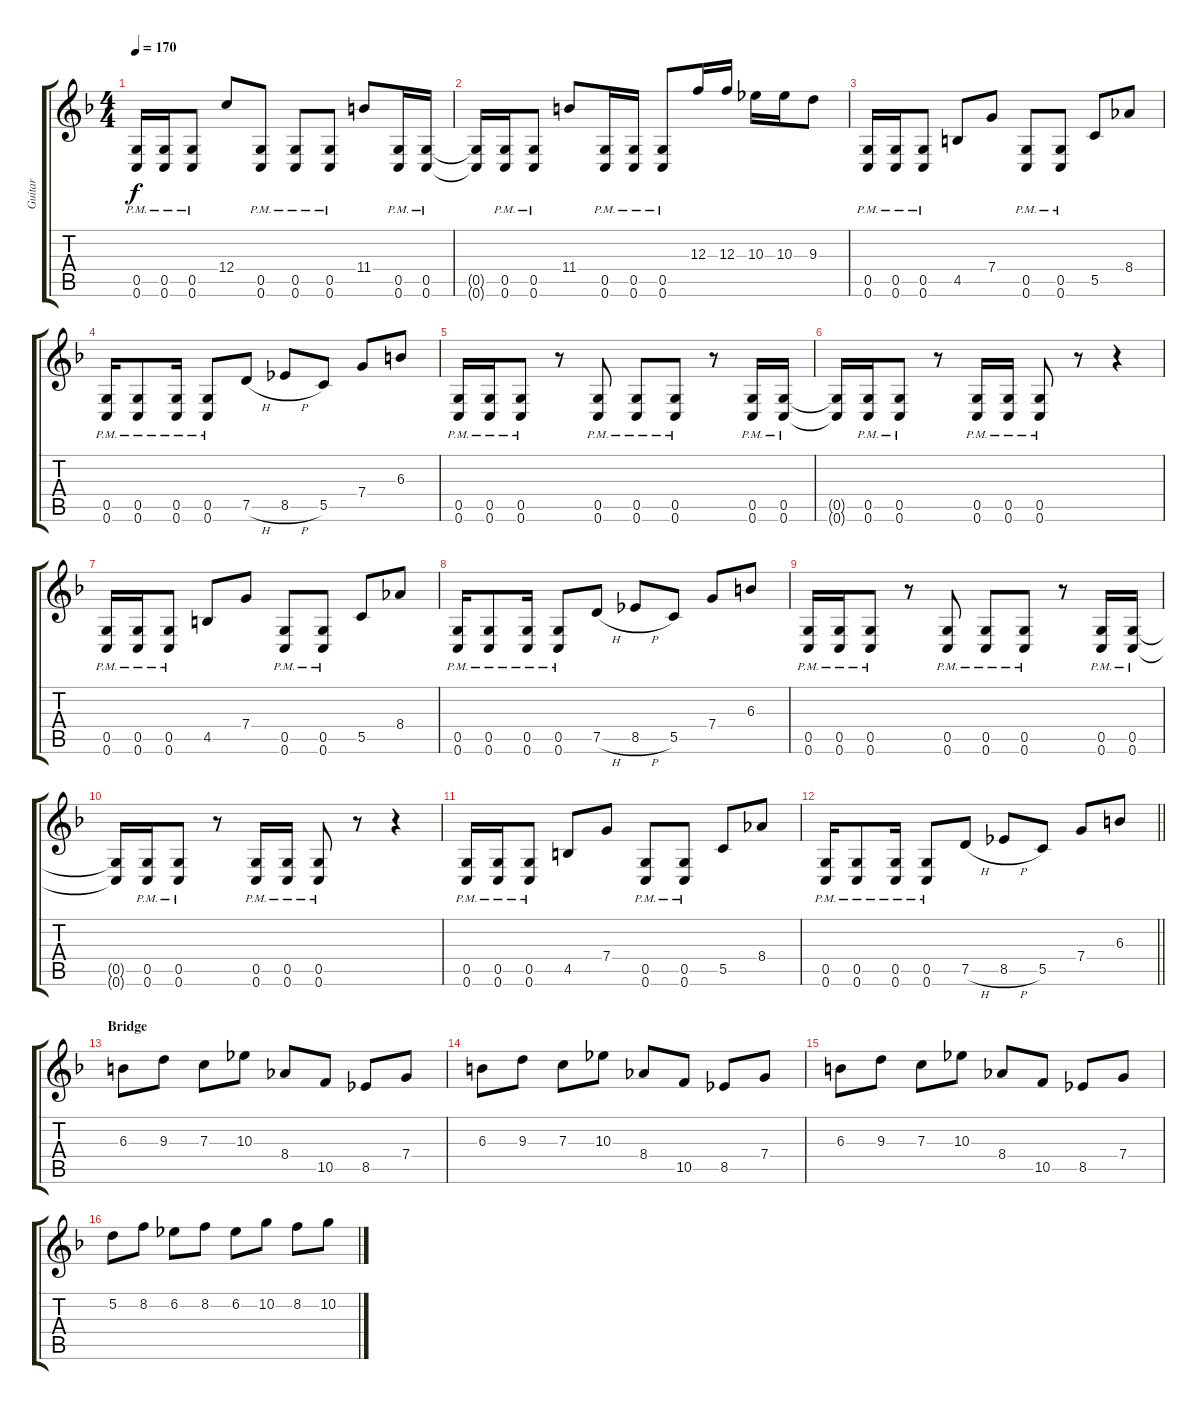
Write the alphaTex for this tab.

\track ("Guitar" "Guitar") {instrument distortionguitar}
\staff {score tabs}
\tuning (D4 A3 F3 C3 G2 C2) {hide}
\ts (4 4)
\tempo 170
\clef g2
\ks dminor
(0.5{pm} 0.6{pm}).16{dy f} (0.5{pm} 0.6{pm}).16 (0.5{pm} 0.6{pm}).8 12.4.8 (0.5{pm} 0.6{pm}).8 (0.5{pm} 0.6{pm}).8 (0.5{pm} 0.6{pm}).8 11.4.8 (0.5{pm} 0.6{pm}).16 (0.5{pm} 0.6{pm}).16 |
(0.5{t} 0.6{t}).16 (0.5{pm} 0.6{pm}).16 (0.5{pm} 0.6{pm}).8 11.4.8 (0.5{pm} 0.6{pm}).16 (0.5{pm} 0.6{pm}).16 (0.5{pm} 0.6{pm}).8 12.3.16 12.3.16 10.3.16 10.3.16 9.3.8 |
(0.5{pm} 0.6{pm}).16 (0.5{pm} 0.6{pm}).16 (0.5{pm} 0.6{pm}).8 4.5.8 7.4.8 (0.5{pm} 0.6{pm}).8 (0.5{pm} 0.6{pm}).8 5.5.8 8.4.8 |
(0.5{pm} 0.6{pm}).16 (0.5{pm} 0.6{pm}).8 (0.5{pm} 0.6{pm}).16 (0.5{pm} 0.6{pm}).8 7.5{h}.8 8.5{h}.8 5.5.8 7.4.8 6.3.8 |
(0.5{pm} 0.6{pm}).16 (0.5{pm} 0.6{pm}).16 (0.5{pm} 0.6{pm}).8 r.8 (0.5{pm} 0.6{pm}).8 (0.5{pm} 0.6{pm}).8 (0.5{pm} 0.6{pm}).8 r.8 (0.5{pm} 0.6{pm}).16 (0.5{pm} 0.6{pm}).16 |
(0.5{t} 0.6{t}).16 (0.5{pm} 0.6{pm}).16 (0.5{pm} 0.6{pm}).8 r.8 (0.5{pm} 0.6{pm}).16 (0.5{pm} 0.6{pm}).16 (0.5{pm} 0.6{pm}).8 r.8 r.4 |
(0.5{pm} 0.6{pm}).16 (0.5{pm} 0.6{pm}).16 (0.5{pm} 0.6{pm}).8 4.5.8 7.4.8 (0.5{pm} 0.6{pm}).8 (0.5{pm} 0.6{pm}).8 5.5.8 8.4.8 |
(0.5{pm} 0.6{pm}).16 (0.5{pm} 0.6{pm}).8 (0.5{pm} 0.6{pm}).16 (0.5{pm} 0.6{pm}).8 7.5{h}.8 8.5{h}.8 5.5.8 7.4.8 6.3.8 |
(0.5{pm} 0.6{pm}).16 (0.5{pm} 0.6{pm}).16 (0.5{pm} 0.6{pm}).8 r.8 (0.5{pm} 0.6{pm}).8 (0.5{pm} 0.6{pm}).8 (0.5{pm} 0.6{pm}).8 r.8 (0.5{pm} 0.6{pm}).16 (0.5{pm} 0.6{pm}).16 |
(0.5{t} 0.6{t}).16 (0.5{pm} 0.6{pm}).16 (0.5{pm} 0.6{pm}).8 r.8 (0.5{pm} 0.6{pm}).16 (0.5{pm} 0.6{pm}).16 (0.5{pm} 0.6{pm}).8 r.8 r.4 |
(0.5{pm} 0.6{pm}).16 (0.5{pm} 0.6{pm}).16 (0.5{pm} 0.6{pm}).8 4.5.8 7.4.8 (0.5{pm} 0.6{pm}).8 (0.5{pm} 0.6{pm}).8 5.5.8 8.4.8 |
\barLineRight lightlight
(0.5{pm} 0.6{pm}).16 (0.5{pm} 0.6{pm}).8 (0.5{pm} 0.6{pm}).16 (0.5{pm} 0.6{pm}).8 7.5{h}.8 8.5{h}.8 5.5.8 7.4.8 6.3.8 |
\section ("" "Bridge")
6.3.8 9.3.8 7.3.8 10.3.8 8.4.8 10.5.8 8.5.8 7.4.8 |
6.3.8 9.3.8 7.3.8 10.3.8 8.4.8 10.5.8 8.5.8 7.4.8 |
6.3.8 9.3.8 7.3.8 10.3.8 8.4.8 10.5.8 8.5.8 7.4.8 |
5.2.8 8.2.8 6.2.8 8.2.8 6.2.8 10.2.8 8.2.8 10.2.8
